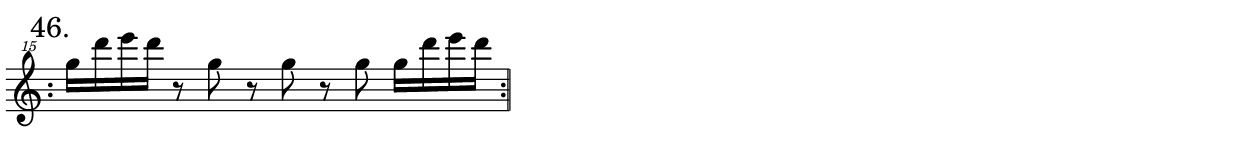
\version "2.19.80"


phrase = \relative c''''' {

  \clef "treble^15"
  \mark "46." 
  \cadenzaOn
  g16[ d' e d] r8 g, r g r g g16[ d' e d]
}

\score {
  \defineBarLine ":" #'("" ":" "")
  \new Staff = "phrase" {
    \bar ":"
    \phrase
    \set Score.repeatCommands = #'(end-repeat)
  }
  \layout {
    \context { \Staff
      \remove Time_signature_engraver
      \override BarLine.hair-thickness = #-1
      \override BarLine.thick-thickness = #-1
    }
  }
}
\header { tagline = "" }
\paper {
  top-margin = 1
  bottom-margin = 1
  left-margin = 1
  right-margin = 1
  indent = 0
}

